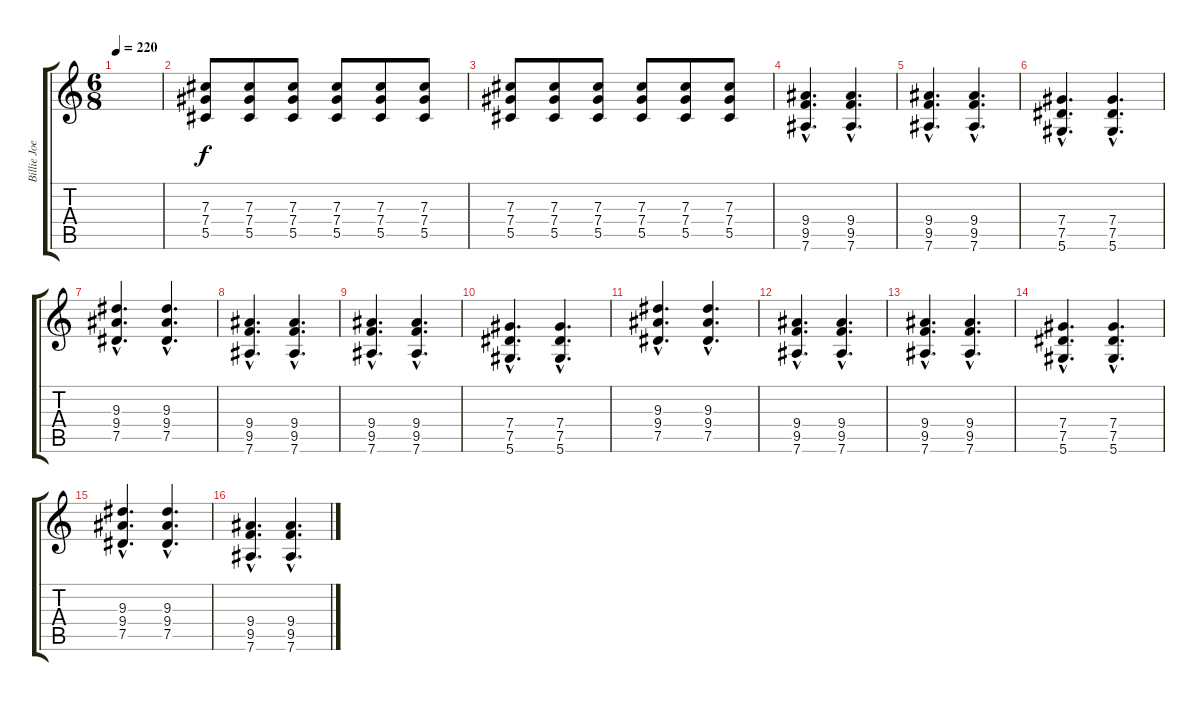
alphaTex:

\track ("Billie Joe Guitar" "Billie Joe") {instrument distortionguitar}
\staff {score tabs}
\tuning (Eb4 Bb3 Gb3 Db3 Ab2 Eb2) {hide}
\ts (6 8)
\tempo 220
\clef g2
\ks c
|
(7.3 7.4 5.5).8{volume 11} (7.3 7.4 5.5).8 (7.3 7.4 5.5).8 (7.3 7.4 5.5).8 (7.3 7.4 5.5).8 (7.3 7.4 5.5).8 |
(7.3 7.4 5.5).8 (7.3 7.4 5.5).8 (7.3 7.4 5.5).8 (7.3 7.4 5.5).8 (7.3 7.4 5.5).8 (7.3 7.4 5.5).8 |
(9.4{hac} 9.5{hac} 7.6{hac}).4{d} (9.4{hac} 9.5{hac} 7.6{hac}).4{d} |
(9.4{hac} 9.5{hac} 7.6{hac}).4{d} (9.4{hac} 9.5{hac} 7.6{hac}).4{d} |
(7.4{hac} 7.5{hac} 5.6{hac}).4{d} (7.4{hac} 7.5{hac} 5.6{hac}).4{d} |
(9.3{hac} 9.4{hac} 7.5{hac}).4{d} (9.3{hac} 9.4{hac} 7.5{hac}).4{d} |
(9.4{hac} 9.5{hac} 7.6{hac}).4{d} (9.4{hac} 9.5{hac} 7.6{hac}).4{d} |
(9.4{hac} 9.5{hac} 7.6{hac}).4{d} (9.4{hac} 9.5{hac} 7.6{hac}).4{d} |
(7.4{hac} 7.5{hac} 5.6{hac}).4{d} (7.4{hac} 7.5{hac} 5.6{hac}).4{d} |
(9.3{hac} 9.4{hac} 7.5{hac}).4{d} (9.3{hac} 9.4{hac} 7.5{hac}).4{d} |
(9.4{hac} 9.5{hac} 7.6{hac}).4{d} (9.4{hac} 9.5{hac} 7.6{hac}).4{d} |
(9.4{hac} 9.5{hac} 7.6{hac}).4{d} (9.4{hac} 9.5{hac} 7.6{hac}).4{d} |
(7.4{hac} 7.5{hac} 5.6{hac}).4{d} (7.4{hac} 7.5{hac} 5.6{hac}).4{d} |
(9.3{hac} 9.4{hac} 7.5{hac}).4{d} (9.3{hac} 9.4{hac} 7.5{hac}).4{d} |
(9.4{hac} 9.5{hac} 7.6{hac}).4{d} (9.4{hac} 9.5{hac} 7.6{hac}).4{d}
